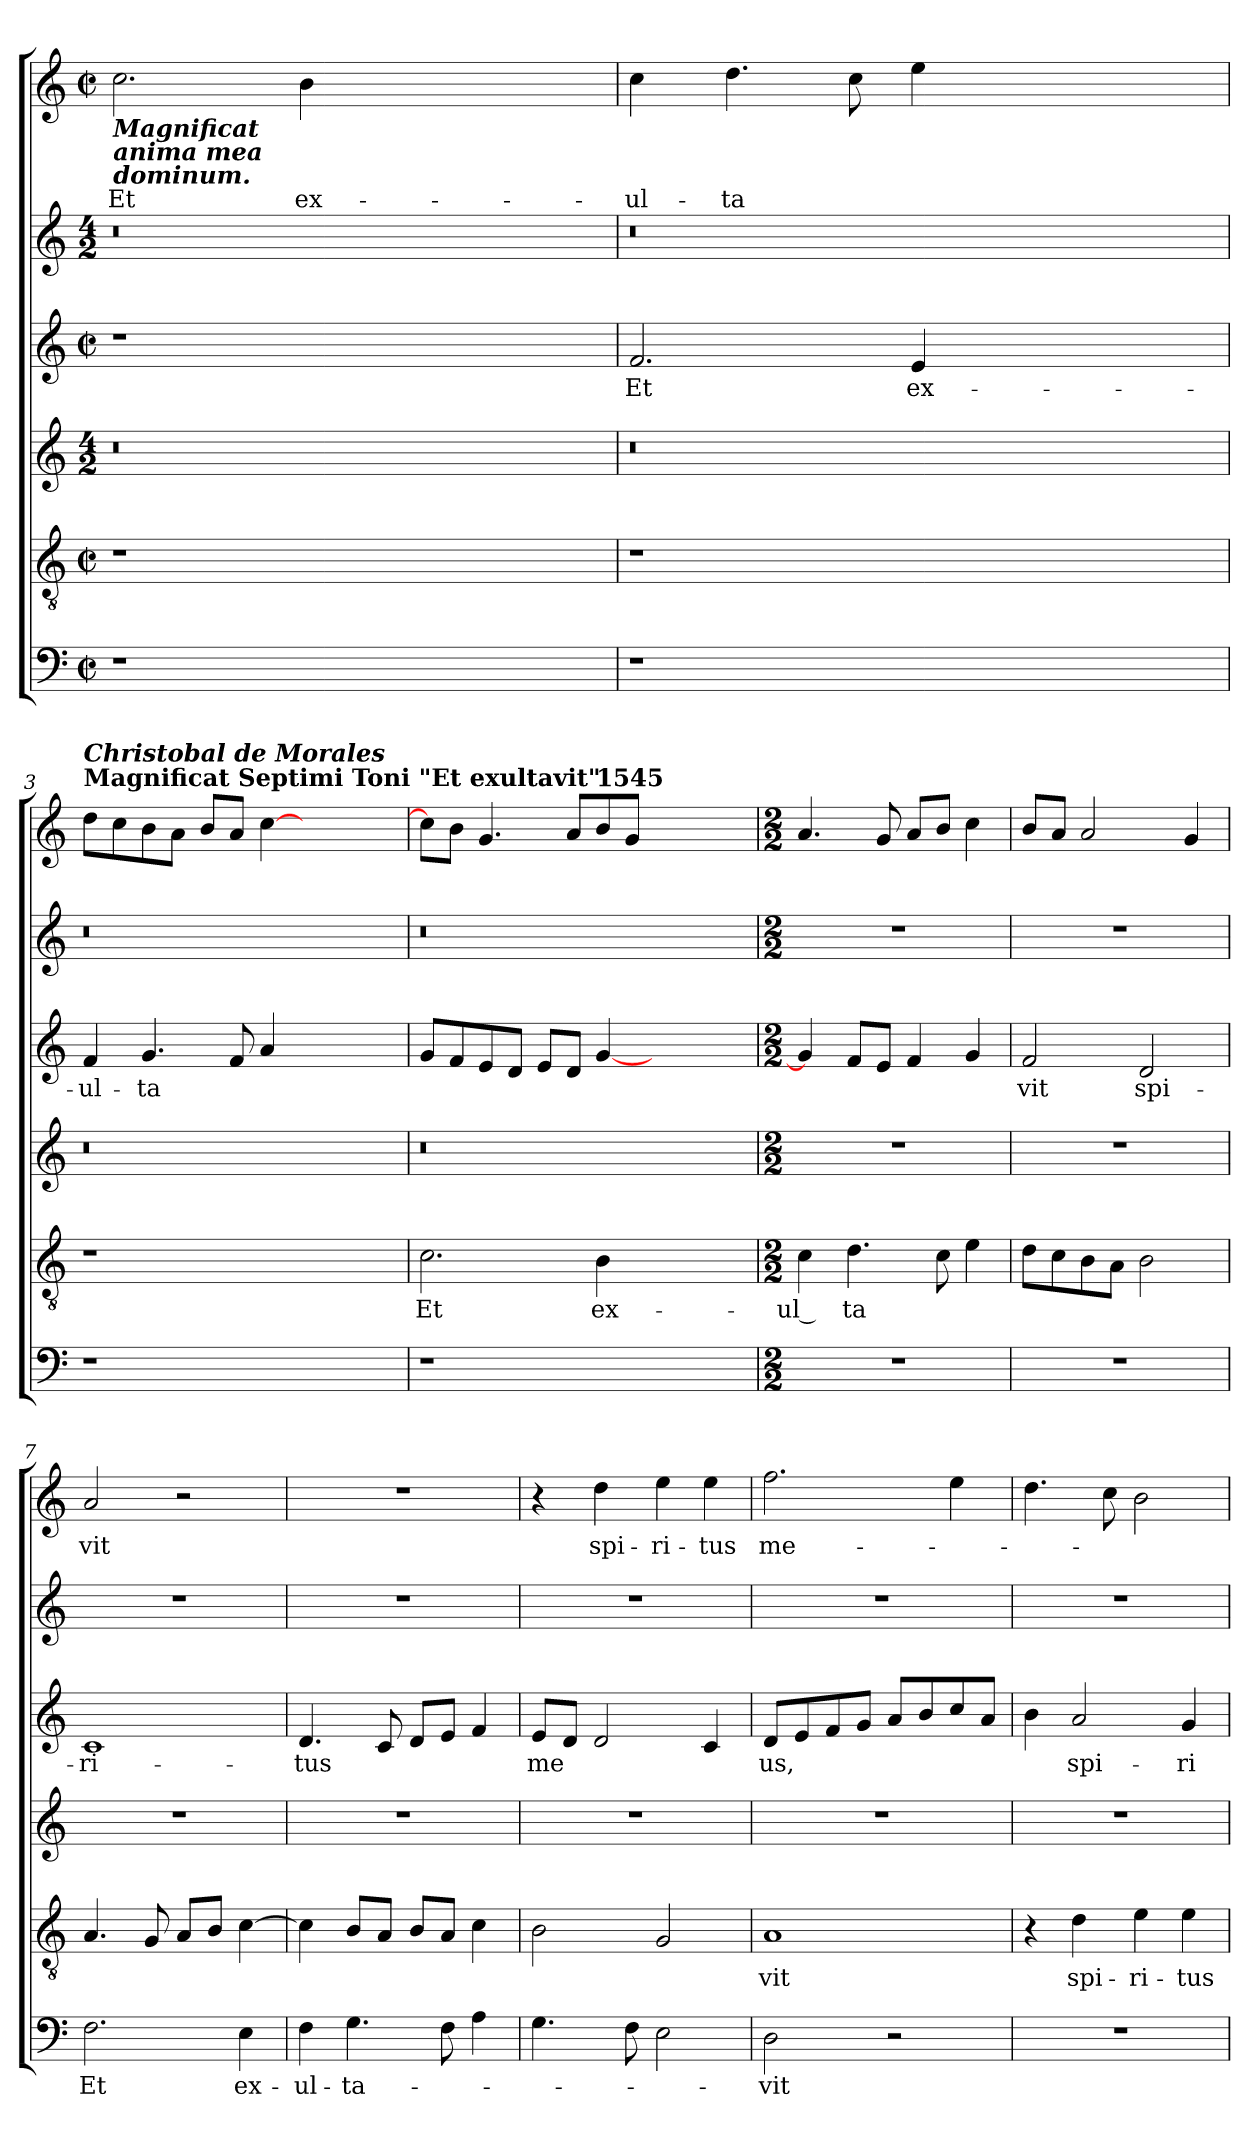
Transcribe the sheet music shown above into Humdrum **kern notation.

**kern	**text	**kern	**text	**kern	**kern	**text	**kern	**kern	**text
*part6	*part6	*part5	*part5	*part4	*part3	*part3	*part2	*part1	*part1
*staff6	*staff6	*staff5	*staff5	*staff4	*staff3	*staff3	*staff2	*staff1	*staff1
*clefF4	*	*clefGv2	*	*clefG2	*clefG2	*	*clefG2	*clefG2	*
*k[]	*	*k[]	*	*k[]	*k[]	*	*k[]	*k[]	*
*C:	*	*C:	*	*C:	*C:	*	*C:	*C:	*
*M2/2	*	*M2/2	*	*M4/2	*M2/2	*	*M4/2	*M2/2	*
*met(c|)	*	*met(c|)	*	*	*met(c|)	*	*	*met(c|)	*
=1	=1	=1	=1	=1	=1	=1	=1	=1	=1
!	!	!	!	!	!	!	!	!LO:TX:b:Bi:t=Magnificat\nanima mea\ndominum.	!
!	!	!	!	!	!	!	!	!	!LO:LY:b
1r	.	1r	.	0r	1r	.	0r	2.cc\	Et
!	!	!	!	!	!	!	!	!	!LO:LY:b
.	.	.	.	.	.	.	.	4b\	ex-
1ryy	.	1ryy	.	.	1ryy	.	.	1ryy	.
=2	=2	=2	=2	=2	=2	=2	=2	=2	=2
!	!	!	!	!	!	!LO:LY:b	!	!	!LO:LY:b
1r	.	1r	.	0r	2.f/	Et	0r	4cc\	-ul-
!	!	!	!	!	!	!	!	!	!LO:LY:b
.	.	.	.	.	.	.	.	4.dd\	-ta
.	.	.	.	.	.	.	.	8cc\	.
!	!	!	!	!	!	!LO:LY:b	!	!	!
.	.	.	.	.	4e/	ex-	.	4ee\	.
1ryy	.	1ryy	.	.	1ryy	.	.	1ryy	.
=3	=3	=3	=3	=3	=3	=3	=3	=3	=3
!	!	!	!	!	!	!	!	!LO:TX:a:B:t=Magnificat Septimi Toni "Et exultavit"	!
!	!	!	!	!	!	!	!	!LO:TX:a:Bi:t=Christobal de Morales	!
!	!	!	!	!	!	!LO:LY:b	!	!	!
1r	.	1r	.	0r	4f/	-ul-	0r	8dd\L	.
.	.	.	.	.	.	.	.	8cc\	.
!	!	!	!	!	!	!LO:LY:b	!	!	!
.	.	.	.	.	4.g/	-ta	.	8b\	.
.	.	.	.	.	.	.	.	8a\J	.
.	.	.	.	.	.	.	.	8b/L	.
.	.	.	.	.	8f/	.	.	8a/J	.
.	.	.	.	.	4a/	.	.	[4cc\	.
1ryy	.	1ryy	.	.	1ryy	.	.	1ryy	.
=4	=4	=4	=4	=4	=4	=4	=4	=4	=4
!	!	!	!LO:LY:b	!	!	!	!	!	!
1r	.	2.c\	Et	0r	8g/L	.	0r	8cc\L]	.
.	.	.	.	.	8f/	.	.	8b\J	.
.	.	.	.	.	8e/	.	.	4.g/	.
.	.	.	.	.	8d/J	.	.	.	.
.	.	.	.	.	8e/L	.	.	.	.
.	.	.	.	.	8d/J	.	.	8a/L	.
!	!	!	!	!	!	!	!	!LO:TX:a:B:t=1545	!
!	!	!	!LO:LY:b	!	!	!	!	!	!
.	.	4B\	ex-	.	[4g/	.	.	8b/	.
.	.	.	.	.	.	.	.	8g/J	.
1ryy	.	1ryy	.	.	1ryy	.	.	1ryy	.
!!LO:LB:g=z
=5	=5	=5	=5	=5	=5	=5	=5	=5	=5
*M2/2	*	*M2/2	*	*M2/2	*M2/2	*	*M2/2	*M2/2	*
!	!	!	!LO:LY:b	!	!	!	!	!	!
1r	.	4c\	-­ul ­	1r	4g/]	.	1r	4.a/	.
!	!	!	!LO:LY:b	!	!	!	!	!	!
.	.	4.d\	ta	.	8f/L	.	.	.	.
.	.	.	.	.	8e/J	.	.	8g/	.
.	.	.	.	.	4f/	.	.	8a/L	.
.	.	8c\	.	.	.	.	.	8b/J	.
.	.	4e\	.	.	4g/	.	.	4cc\	.
=6	=6	=6	=6	=6	=6	=6	=6	=6	=6
!	!	!	!	!	!	!LO:LY:b	!	!	!
1r	.	8d\L	.	1r	2f/	vit	1r	8b/L	.
.	.	8c\	.	.	.	.	.	8a/J	.
.	.	8B\	.	.	.	.	.	2a/	.
.	.	8A\J	.	.	.	.	.	.	.
!	!	!	!	!	!	!LO:LY:b	!	!	!
.	.	2B\	.	.	2d/	spi-	.	.	.
.	.	.	.	.	.	.	.	4g/	.
=7	=7	=7	=7	=7	=7	=7	=7	=7	=7
!	!LO:LY:b	!	!	!	!	!LO:LY:b	!	!	!LO:LY:b
2.F\	Et	4.A/	.	1r	1c	-ri-	1r	2a/	vit
.	.	8G/	.	.	.	.	.	.	.
.	.	8A/L	.	.	.	.	.	2r	.
.	.	8B/J	.	.	.	.	.	.	.
!	!LO:LY:b	!	!	!	!	!	!	!	!
4E\	ex-	[4c\	.	.	.	.	.	.	.
=8	=8	=8	=8	=8	=8	=8	=8	=8	=8
!	!LO:LY:b	!	!	!	!	!LO:LY:b	!	!	!
4F\	-ul-	4c\]	.	1r	4.d/	-tus	1r	1r	.
!	!LO:LY:b	!	!	!	!	!	!	!	!
4.G\	-ta-	8B/L	.	.	.	.	.	.	.
.	.	8A/J	.	.	8c/	.	.	.	.
.	.	8B/L	.	.	8d/L	.	.	.	.
8F\	.	8A/J	.	.	8e/J	.	.	.	.
4A\	.	4c\	.	.	4f/	.	.	.	.
=9	=9	=9	=9	=9	=9	=9	=9	=9	=9
!	!	!	!	!	!	!LO:LY:b	!	!	!
4.G\	.	2B\	.	1r	8e/L	me	1r	4r	.
.	.	.	.	.	8d/J	.	.	.	.
!	!	!	!	!	!	!	!	!	!LO:LY:b
.	.	.	.	.	2d/	.	.	4dd\	spi-
8F\	.	.	.	.	.	.	.	.	.
!	!	!	!	!	!	!	!	!	!LO:LY:b
2E\	.	2G/	.	.	.	.	.	4ee\	-ri-
!	!	!	!	!	!	!	!	!	!LO:LY:b
.	.	.	.	.	4c/	.	.	4ee\	-tus
!!LO:LB:g=z
=10	=10	=10	=10	=10	=10	=10	=10	=10	=10
!	!LO:LY:b	!	!LO:LY:b	!	!	!LO:LY:b	!	!	!LO:LY:b
2D\	-­vit	1A	­vit	1r	8d/L	­us,	1r	2.ff\	me-
.	.	.	.	.	8e/	.	.	.	.
.	.	.	.	.	8f/	.	.	.	.
.	.	.	.	.	8g/J	.	.	.	.
2r	.	.	.	.	8a/L	.	.	.	.
.	.	.	.	.	8b/	.	.	.	.
.	.	.	.	.	8cc/	.	.	4ee\	.
.	.	.	.	.	8a/J	.	.	.	.
=11	=11	=11	=11	=11	=11	=11	=11	=11	=11
1r	.	4r	.	1r	4b\	.	1r	4.dd\	.
!	!	!	!LO:LY:b	!	!	!LO:LY:b	!	!	!
.	.	4d\	spi-	.	2a/	spi-	.	.	.
.	.	.	.	.	.	.	.	8cc\	.
!	!	!	!LO:LY:b	!	!	!	!	!	!
.	.	4e\	-ri-	.	.	.	.	2b\	.
!	!	!	!LO:LY:b	!	!	!LO:LY:b	!	!	!
.	.	4e\	-tus	.	4g/	-ri-	.	.	.
=	=	=	=	=	=	=	=	=	=
*-	*-	*-	*-	*-	*-	*-	*-	*-	*-
